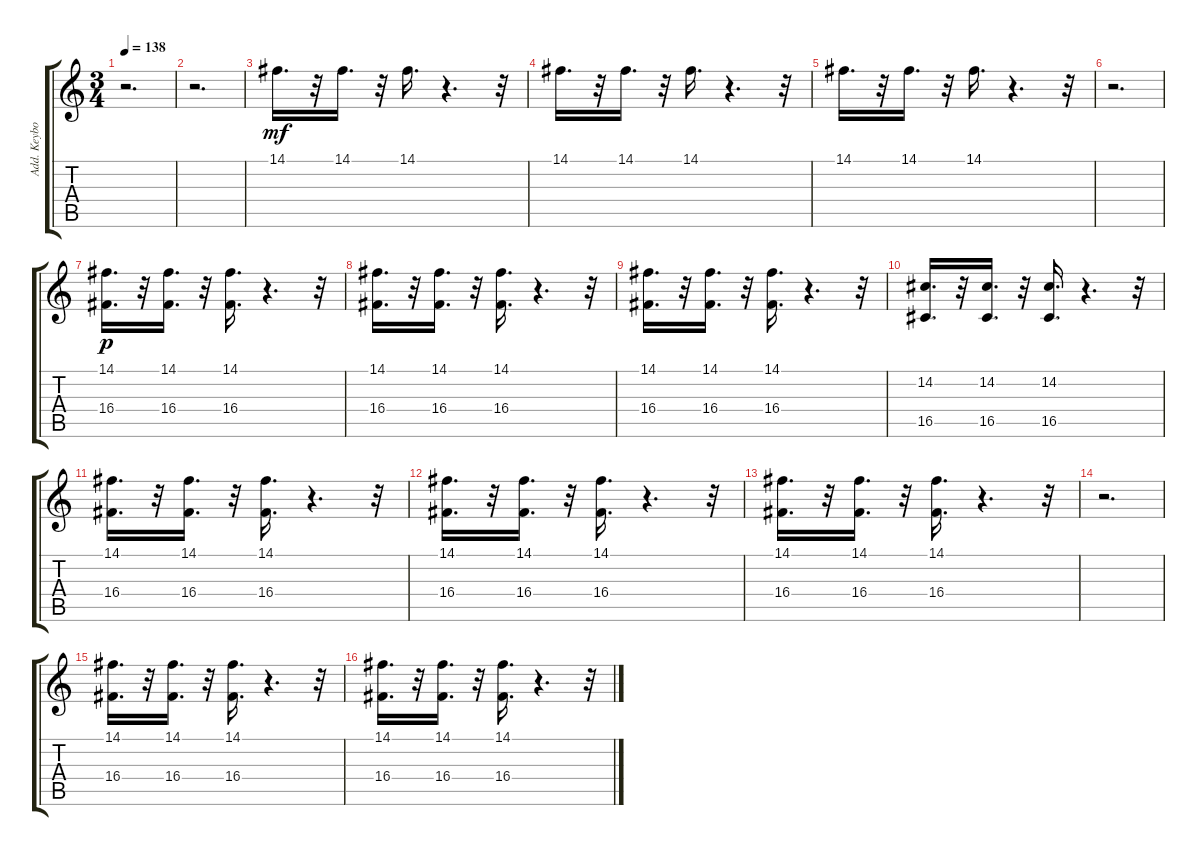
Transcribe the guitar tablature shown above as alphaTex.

\track ("Add. Keyboards (Mark)" "Add. Keybo") {instrument churchorgan}
\staff {score tabs}
\tuning (E4 B3 G3 D3 A2 E2) {hide}
\ts (3 4)
\tempo 138
\clef g2
\ks c
r.2{d dy f} |
r.2{d} |
14.1.16{d dy mf volume 12 instrument stringensemble1} r.32 14.1.16{d} r.32 14.1.16{d} r.4{d} r.32 |
14.1.16{d} r.32 14.1.16{d} r.32 14.1.16{d} r.4{d} r.32 |
14.1.16{d} r.32 14.1.16{d} r.32 14.1.16{d} r.4{d} r.32 |
r.2{d} |
(14.1 16.4).16{d dy p} r.32 (14.1 16.4).16{d} r.32 (14.1 16.4).16{d} r.4{d} r.32 |
(14.1 16.4).16{d} r.32 (14.1 16.4).16{d} r.32 (14.1 16.4).16{d} r.4{d} r.32 |
(14.1 16.4).16{d} r.32 (14.1 16.4).16{d} r.32 (14.1 16.4).16{d} r.4{d} r.32 |
(14.2 16.5).16{d} r.32 (14.2 16.5).16{d} r.32 (14.2 16.5).16{d} r.4{d} r.32 |
(14.1 16.4).16{d} r.32 (14.1 16.4).16{d} r.32 (14.1 16.4).16{d} r.4{d} r.32 |
(14.1 16.4).16{d} r.32 (14.1 16.4).16{d} r.32 (14.1 16.4).16{d} r.4{d} r.32 |
(14.1 16.4).16{d} r.32 (14.1 16.4).16{d} r.32 (14.1 16.4).16{d} r.4{d} r.32 |
r.2{d} |
(14.1 16.4).16{d} r.32 (14.1 16.4).16{d} r.32 (14.1 16.4).16{d} r.4{d} r.32 |
(14.1 16.4).16{d} r.32 (14.1 16.4).16{d} r.32 (14.1 16.4).16{d} r.4{d} r.32
